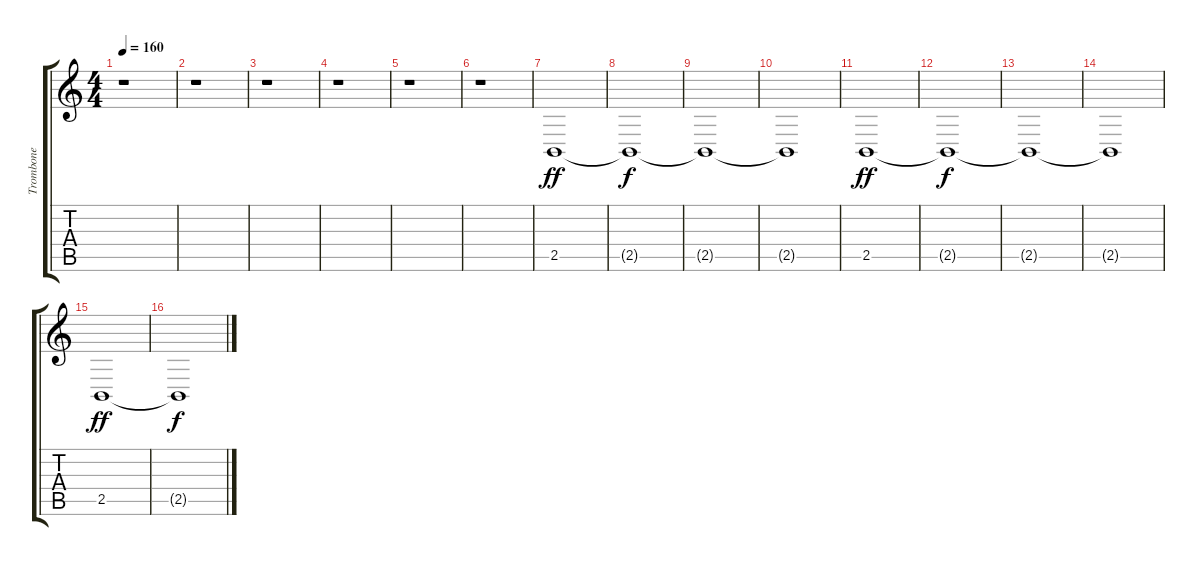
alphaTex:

\track ("Trombone" "Trombone") {instrument trombone}
\staff {score tabs}
\tuning (E4 B3 G3 D3 A2 E2) {hide}
\ts (4 4)
\tempo 160
\clef g2
\ks c
r.1{dy ff} |
r.1 |
r.1 |
r.1 |
r.1 |
r.1 |
2.5.1 |
2.5{t}.1{dy f} |
2.5{t}.1 |
2.5{t}.1 |
2.5.1{dy ff} |
2.5{t}.1{dy f} |
2.5{t}.1 |
2.5{t}.1 |
2.5.1{dy ff} |
2.5{t}.1{dy f}
